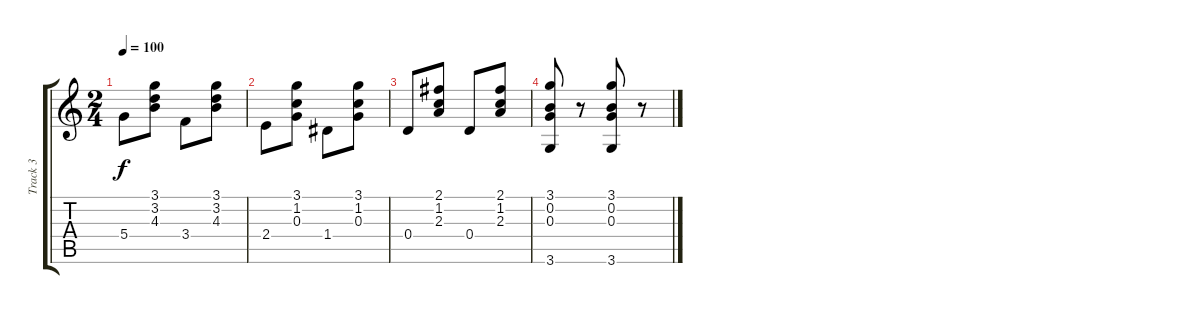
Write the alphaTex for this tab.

\track ("Track 3" "Track 3") {instrument acousticguitarsteel}
\staff {score tabs}
\tuning (E4 B3 G3 D3 A2 E2) {hide}
\ts (2 4)
\tempo 100
\clef g2
\ks c
5.4.8{dy f} (3.1 3.2 4.3).8 3.4.8 (3.1 3.2 4.3).8 |
2.4.8 (3.1 1.2 0.3).8 1.4.8 (3.1 1.2 0.3).8 |
0.4.8 (2.1 1.2 2.3).8 0.4.8 (2.1 1.2 2.3).8 |
(3.1 0.2 0.3 3.6).8 r.8 (3.1 0.2 0.3 3.6).8 r.8
